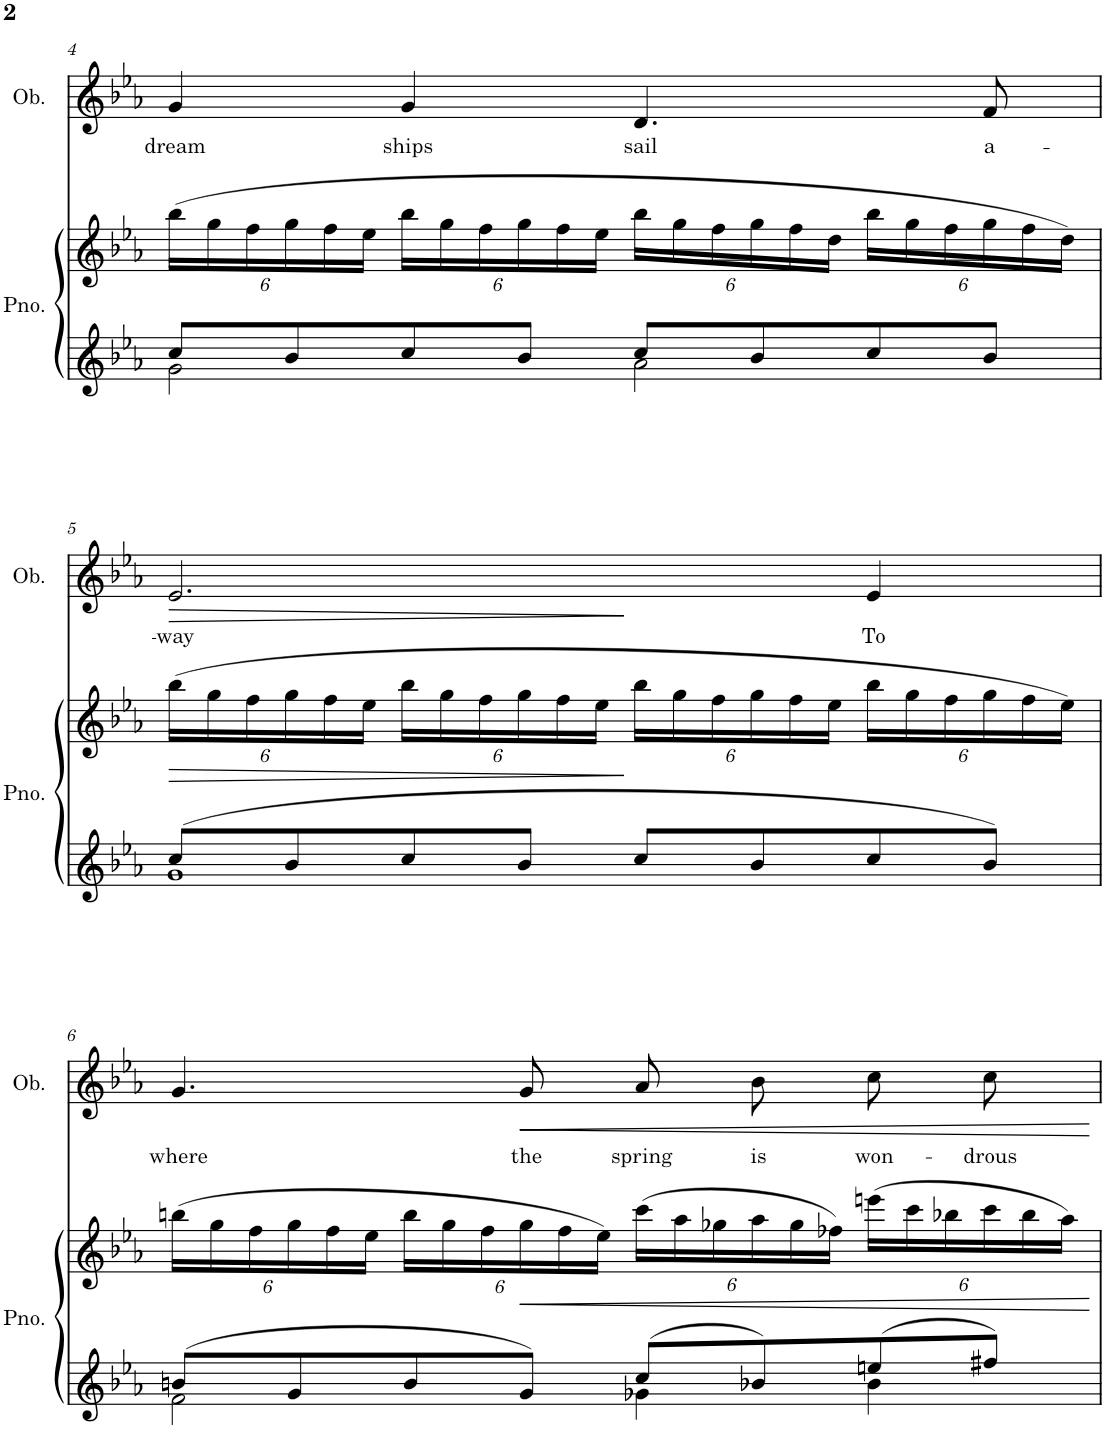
**kern	**kern	**dynam	**kern	**text	**dynam
*part2	*part2	*part2	*part1	*part1	*part1
*staff3	*staff2	*staff2/3	*staff1	*staff1	*staff1
*I"Piano	*	*	*I"Oboe	*	*
*I'Pno.	*	*	*I'Ob.	*	*
!!LO:PB:g=z
*clefG2	*clefG2	*	*clefG2	*	*
*k[b-e-a-]	*k[b-e-a-]	*	*k[b-e-a-]	*	*
*M4/4	*M4/4	*	*M4/4	*	*
*met(c)	*met(c)	*	*met(c)	*	*
=4	=4	=4	=4	=4	=4
*^	*	*	*	*	*
*	*	*Xbrackettup	*	*	*	*
!	!	!	!	!	!LO:LY:b	!
8cc/L	2g\	(24bb-\LL	.	4g/	dream	.
.	.	24gg\	.	.	.	.
.	.	24ff\	.	.	.	.
8b-/	.	24gg\	.	.	.	.
.	.	24ff\	.	.	.	.
.	.	24ee-\JJ	.	.	.	.
!	!	!	!	!	!LO:LY:b	!
8cc/	.	24bb-\LL	.	4g/	ships	.
.	.	24gg\	.	.	.	.
.	.	24ff\	.	.	.	.
8b-/J	.	24gg\	.	.	.	.
.	.	24ff\	.	.	.	.
.	.	24ee-\JJ	.	.	.	.
!	!	!	!	!	!LO:LY:b	!
8cc/L	2a-\	24bb-\LL	.	4.d/	sail	.
.	.	24gg\	.	.	.	.
.	.	24ff\	.	.	.	.
8b-/	.	24gg\	.	.	.	.
.	.	24ff\	.	.	.	.
.	.	24dd\JJ	.	.	.	.
8cc/	.	24bb-\LL	.	.	.	.
.	.	24gg\	.	.	.	.
.	.	24ff\	.	.	.	.
!	!	!	!	!	!LO:LY:b	!
8b-/J	.	24gg\	.	8f/	a-	.
.	.	24ff\	.	.	.	.
.	.	24dd\JJ)	.	.	.	.
!!LO:LB:g=z
=5	=5	=5	=5	=5	=5	=5
!	!	!	!LO:HP:b	!	!LO:LY:b	!LO:HP:b
8cc/L	1g	(24bb-\LL	>	2.e-/	-way	>
.	.	24gg\	.	.	.	.
.	.	24ff\	.	.	.	.
8b-/	.	24gg\	.	.	.	.
.	.	24ff\	.	.	.	.
.	.	24ee-\JJ	.	.	.	.
8cc/	.	24bb-\LL	.	.	.	.
.	.	24gg\	.	.	.	.
.	.	24ff\	.	.	.	.
8b-/J	.	24gg\	.	.	.	.
.	.	24ff\	.	.	.	.
.	.	24ee-\JJ	.	.	.	.
8cc/L	.	24bb-\LL	]	.	.	.
.	.	24gg\	.	.	.	.
.	.	24ff\	.	.	.	.
8b-/	.	24gg\	.	.	.	.
.	.	24ff\	.	.	.	.
.	.	24ee-\JJ	.	.	.	.
!	!	!	!	!	!LO:LY:b	!
8cc/	.	24bb-\LL	.	4e-/	To	]
.	.	24gg\	.	.	.	.
.	.	24ff\	.	.	.	.
8b-/J	.	24gg\	.	.	.	.
.	.	24ff\	.	.	.	.
.	.	24ee-\JJ)	.	.	.	.
!!LO:LB:g=z
=6	=6	=6	=6	=6	=6	=6
!	!	!	!	!	!LO:LY:b	!
8bn/L	2f\	(24bbn\LL	.	4.g/	where	.
.	.	24gg\	.	.	.	.
.	.	24ff\	.	.	.	.
8g/	.	24gg\	.	.	.	.
.	.	24ff\	.	.	.	.
.	.	24ee-\JJ	.	.	.	.
8b/	.	24bb\LL	.	.	.	.
.	.	24gg\	.	.	.	.
.	.	24ff\	.	.	.	.
!	!	!	!LO:HP:b	!	!LO:LY:b	!LO:HP:b
8g/J	.	24gg\	<	8g/	the	<
.	.	24ff\	.	.	.	.
.	.	24ee-\JJ)	.	.	.	.
!	!	!	!	!	!LO:LY:b	!
8cc/L	4g-X\	(24ccc\LL	.	8a-/L	spring	.
.	.	24aa-\	.	.	.	.
.	.	24gg-X\	.	.	.	.
!	!	!	!	!	!LO:LY:b	!
8b-X/	.	24aa-\	.	8b-/J	is	.
.	.	24gg-\	.	.	.	.
.	.	24ff-X\JJ)	.	.	.	.
!	!	!	!	!	!LO:LY:b	!
8een/	4b-\	(24eeen\LL	.	8cc\L	won-	.
.	.	24ccc\	.	.	.	.
.	.	24bb-X\	.	.	.	.
!	!	!	!	!	!LO:LY:b	!
8ff#X/J	.	24ccc\	.	8cc\J	-drous	.
.	.	24bb-\	.	.	.	.
.	.	24aa-\JJ)	.	.	.	.
*v	*v	*	*	*	*	*
.	.	[	.	.	[
=	=	=	=	=	=
*-	*-	*-	*-	*-	*-
